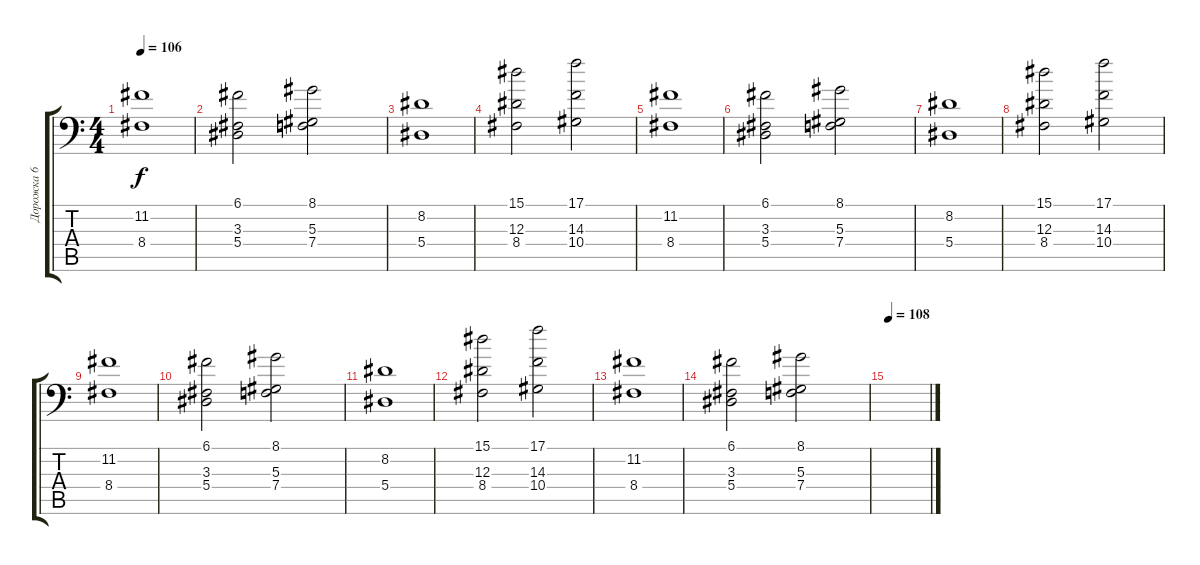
\track ("Дорожка 6" "Дорожка 6") {instrument stringensemble1}
\staff {score tabs}
\tuning (C4 G3 Eb3 Bb2 F2 Bb1) {hide}
\ts (4 4)
\tempo 106
\clef f4
\ks c
(11.2 8.4).1{dy f} |
(6.1 3.3 5.4).2 (8.1 5.3 7.4).2 |
(8.2 5.4).1 |
(15.1 12.3 8.4).2 (17.1 14.3 10.4).2 |
(11.2 8.4).1 |
(6.1 3.3 5.4).2 (8.1 5.3 7.4).2 |
(8.2 5.4).1 |
(15.1 12.3 8.4).2 (17.1 14.3 10.4).2 |
(11.2 8.4).1 |
(6.1 3.3 5.4).2 (8.1 5.3 7.4).2 |
(8.2 5.4).1 |
(15.1 12.3 8.4).2 (17.1 14.3 10.4).2 |
(11.2 8.4).1 |
(6.1 3.3 5.4).2 (8.1 5.3 7.4).2 |
\tempo 108
